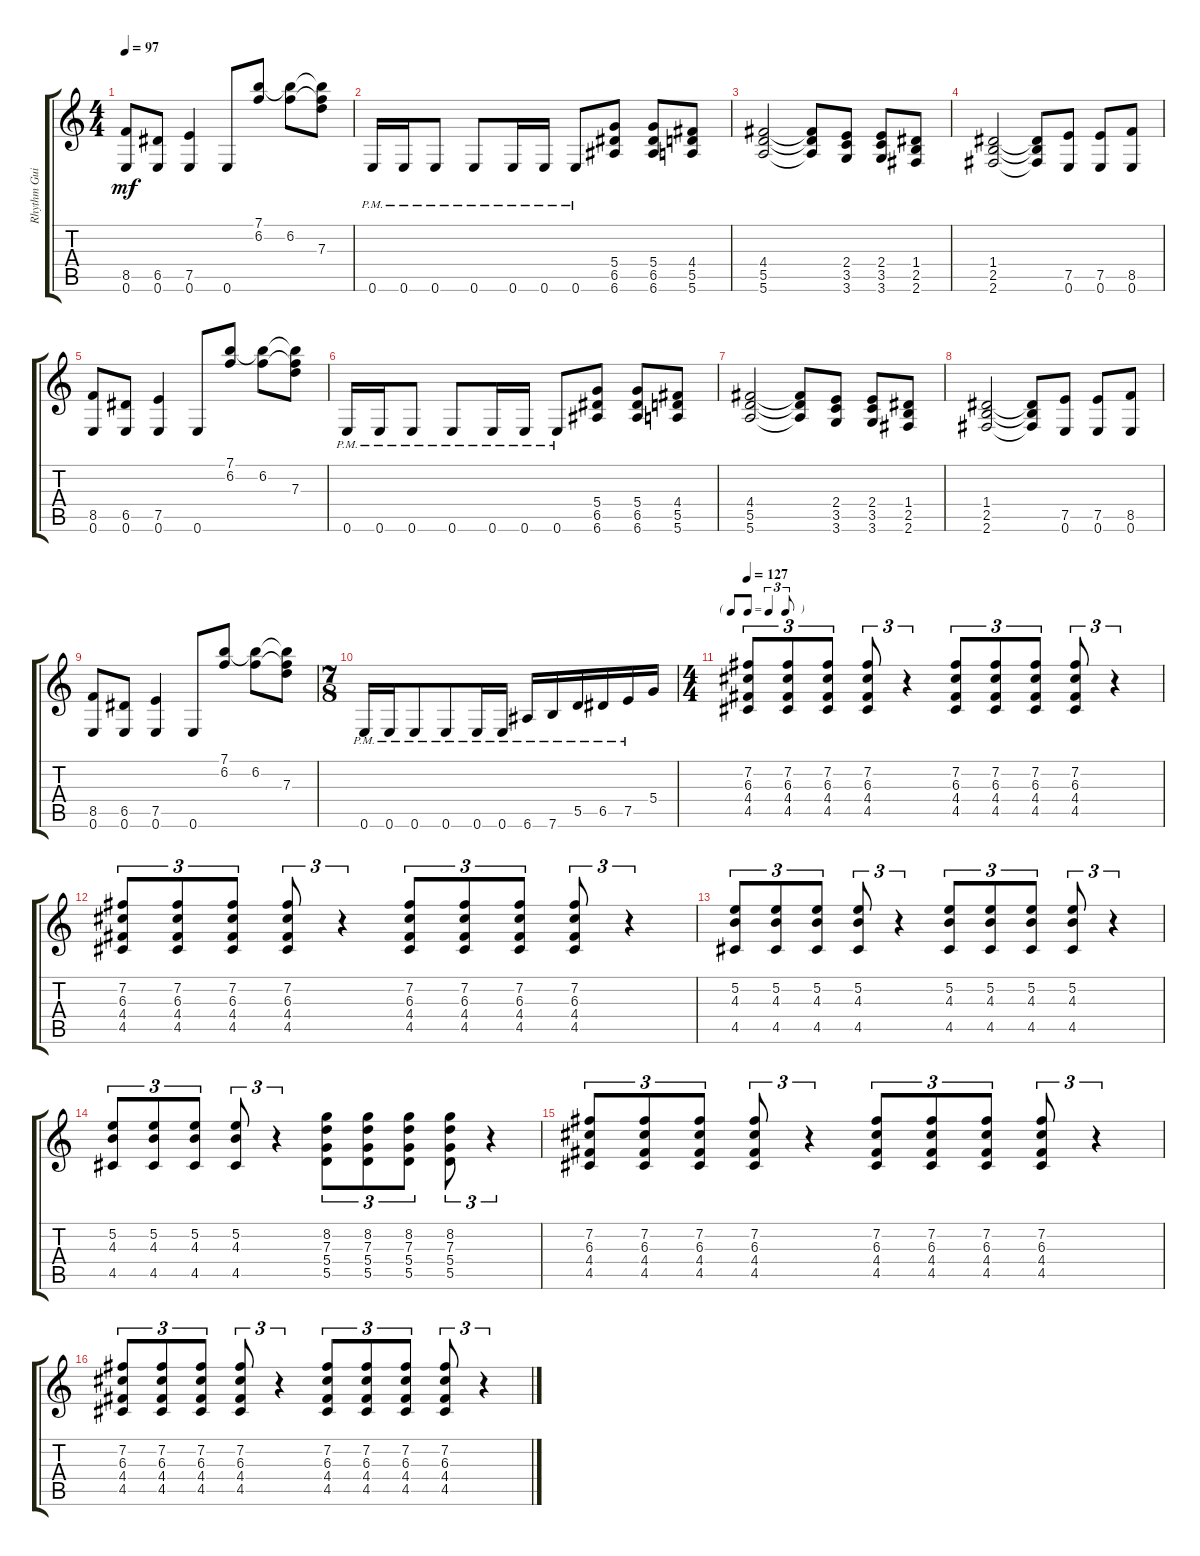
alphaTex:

\track ("Rhythm Guitar 2 [Mikael Akerfeldt + Pete" "Rhythm Gui") {instrument distortionguitar}
\staff {score tabs}
\tuning (E4 B3 G3 D3 A2 E2) {hide}
\ts (4 4)
\tempo 97
\clef g2
\ks c
(8.5 0.6).8{dy mf} (6.5 0.6).8 (7.5 0.6).4 0.6.8 (7.1 6.2).8 (7.1{t} 6.2).8 (7.1{t} 6.2{t} 7.3).8 |
0.6{pm}.16 0.6{pm}.16 0.6{pm}.8 0.6{pm}.8 0.6{pm}.16 0.6{pm}.16 0.6{pm}.8 (5.4 6.5 6.6).8 (5.4 6.5 6.6).8 (4.4 5.5 5.6).8 |
(4.4 5.5 5.6).2 (4.4{t} 5.5{t} 5.6{t}).8 (2.4 3.5 3.6).8 (2.4 3.5 3.6).8 (1.4 2.5 2.6).8 |
(1.4 2.5 2.6).2 (1.4{t} 2.5{t} 2.6{t}).8 (7.5 0.6).8 (7.5 0.6).8 (8.5 0.6).8 |
(8.5 0.6).8 (6.5 0.6).8 (7.5 0.6).4 0.6.8 (7.1 6.2).8 (7.1{t} 6.2).8 (7.1{t} 6.2{t} 7.3).8 |
0.6{pm}.16 0.6{pm}.16 0.6{pm}.8 0.6{pm}.8 0.6{pm}.16 0.6{pm}.16 0.6{pm}.8 (5.4 6.5 6.6).8 (5.4 6.5 6.6).8 (4.4 5.5 5.6).8 |
(4.4 5.5 5.6).2 (4.4{t} 5.5{t} 5.6{t}).8 (2.4 3.5 3.6).8 (2.4 3.5 3.6).8 (1.4 2.5 2.6).8 |
(1.4 2.5 2.6).2 (1.4{t} 2.5{t} 2.6{t}).8 (7.5 0.6).8 (7.5 0.6).8 (8.5 0.6).8 |
(8.5 0.6).8 (6.5 0.6).8 (7.5 0.6).4 0.6.8 (7.1 6.2).8 (7.1{t} 6.2).8 (7.1{t} 6.2{t} 7.3).8 |
\ts (7 8)
0.6{pm}.16 0.6{pm}.16 0.6{pm}.8 0.6{pm}.8 0.6{pm}.16 0.6{pm}.16 6.6{pm}.16 7.6{pm}.16 5.5{pm}.16 6.5{pm}.16 7.5{pm}.16 5.4.16 |
\ts (4 4)
\tf triplet8th
\tempo 127
(7.2 6.3 4.4 4.5).8{tu (3 2)} (7.2 6.3 4.4 4.5).8{tu (3 2)} (7.2 6.3 4.4 4.5).8{tu (3 2)} (7.2 6.3 4.4 4.5).8{tu (3 2)} r.4{tu (3 2)} (7.2 6.3 4.4 4.5).8{tu (3 2)} (7.2 6.3 4.4 4.5).8{tu (3 2)} (7.2 6.3 4.4 4.5).8{tu (3 2)} (7.2 6.3 4.4 4.5).8{tu (3 2)} r.4{tu (3 2)} |
(7.2 6.3 4.4 4.5).8{tu (3 2)} (7.2 6.3 4.4 4.5).8{tu (3 2)} (7.2 6.3 4.4 4.5).8{tu (3 2)} (7.2 6.3 4.4 4.5).8{tu (3 2)} r.4{tu (3 2)} (7.2 6.3 4.4 4.5).8{tu (3 2)} (7.2 6.3 4.4 4.5).8{tu (3 2)} (7.2 6.3 4.4 4.5).8{tu (3 2)} (7.2 6.3 4.4 4.5).8{tu (3 2)} r.4{tu (3 2)} |
(5.2 4.3 4.5).8{tu (3 2)} (5.2 4.3 4.5).8{tu (3 2)} (5.2 4.3 4.5).8{tu (3 2)} (5.2 4.3 4.5).8{tu (3 2)} r.4{tu (3 2)} (5.2 4.3 4.5).8{tu (3 2)} (5.2 4.3 4.5).8{tu (3 2)} (5.2 4.3 4.5).8{tu (3 2)} (5.2 4.3 4.5).8{tu (3 2)} r.4{tu (3 2)} |
(5.2 4.3 4.5).8{tu (3 2)} (5.2 4.3 4.5).8{tu (3 2)} (5.2 4.3 4.5).8{tu (3 2)} (5.2 4.3 4.5).8{tu (3 2)} r.4{tu (3 2)} (8.2 7.3 5.4 5.5).8{tu (3 2)} (8.2 7.3 5.4 5.5).8{tu (3 2)} (8.2 7.3 5.4 5.5).8{tu (3 2)} (8.2 7.3 5.4 5.5).8{tu (3 2)} r.4{tu (3 2)} |
(7.2 6.3 4.4 4.5).8{tu (3 2)} (7.2 6.3 4.4 4.5).8{tu (3 2)} (7.2 6.3 4.4 4.5).8{tu (3 2)} (7.2 6.3 4.4 4.5).8{tu (3 2)} r.4{tu (3 2)} (7.2 6.3 4.4 4.5).8{tu (3 2)} (7.2 6.3 4.4 4.5).8{tu (3 2)} (7.2 6.3 4.4 4.5).8{tu (3 2)} (7.2 6.3 4.4 4.5).8{tu (3 2)} r.4{tu (3 2)} |
(7.2 6.3 4.4 4.5).8{tu (3 2)} (7.2 6.3 4.4 4.5).8{tu (3 2)} (7.2 6.3 4.4 4.5).8{tu (3 2)} (7.2 6.3 4.4 4.5).8{tu (3 2)} r.4{tu (3 2)} (7.2 6.3 4.4 4.5).8{tu (3 2)} (7.2 6.3 4.4 4.5).8{tu (3 2)} (7.2 6.3 4.4 4.5).8{tu (3 2)} (7.2 6.3 4.4 4.5).8{tu (3 2)} r.4{tu (3 2)}
